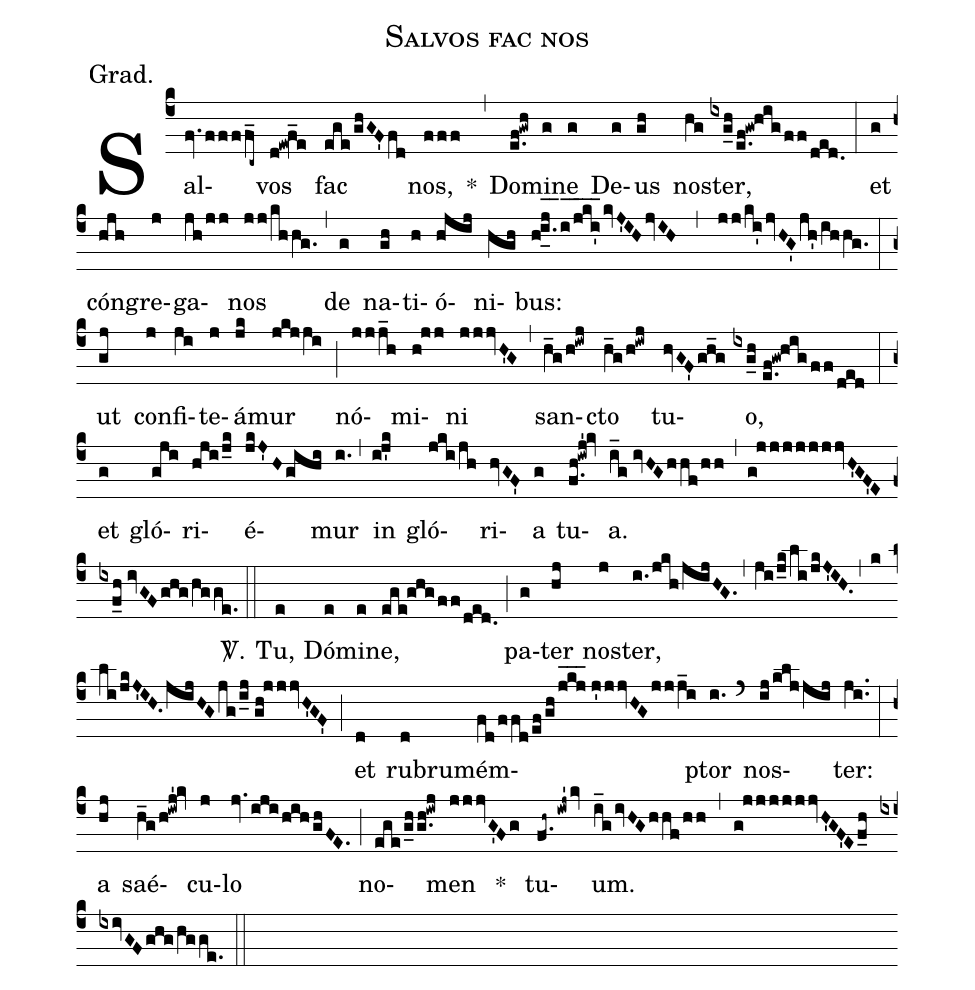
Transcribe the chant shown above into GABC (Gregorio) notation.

name:Salvos fac nos;
annotation:Grad.;
mode:3;
office-part:Gradual;
%%
Sal(c4fv.ffff_c~)vos(d!ew!f_e) fac(ege/ghGF'fd) nos,(fff) *(,) Do(e.f!gwh)mi(g)ne(g) De(g)us(gh) nos(hg)ter,(ixg_h/e.f!gw!hig/ff/ded.) (:) et(g) cón(hjh)gre(j)ga(jh/jj)nos(jj/khhg.) (,) de(g) na(gh)ti(h)ó(hjij)ni(hgh)bus:(h.iji___/jki'___kvJ'IHjvIH,jj/ki'jvHG'jh'/ihhg.) (:) ut(gj) con(j)fi(ji)te(j)á(jk)mur(jkjji) (;) nó(jjj_h)mi(h!jj)ni(jjjvH'G) (,) san(h_g/h!iwj)cto(h_g/h!iwj) tu(hvGF'gh_g)o,(ixg_h//e.f!gw!hig/ff/ded) (:) et(g) gló(gji)ri(hji/j_k)é(jkJ'Hgihi)mur(i.) (,) in(i!j'k) gló(jki/jh)ri(hvGF')a(g) tu(f.h!iwj'!kv)a.(i_g//ivHGhhf/hh,g!jj/jj/jjjvH'GF'Eixf_h//ivGFghg/hgge.) <sp>V/</sp>.(::) Tu,(e) Dó(e)mi(e)ne,(ege!ghg/ff/ded.) (;) pa(g)ter(hj) nos(j)ter,(i./jkh/jijHG.,ji/j_k/li/jkJ'IH.,k/li/jkJ'IH.jijHG/jg/i_j//gh!jjjvH'GF') (;) et(d) rubrum(d)ém(fd/ffd/ef/gh/jkj___//j'jjvHGjjj_i)ptor(i.) (`) nos(ij/kljjij)ter:(ji..) (:) a(hj) saé(h_g/h!iwj'!kv)cu(j)lo(jv.iji/hih/ghFE.) (;) no(ege/g_h/g.h!iwj)men(jjjvG'Fg) *() tu(f.h~iwj'~kv)um.(i_g/ivHGhhf/hh,g!jj/jj/jjvH'GF'Ef_hixivGFghg/hgge.) (::)
